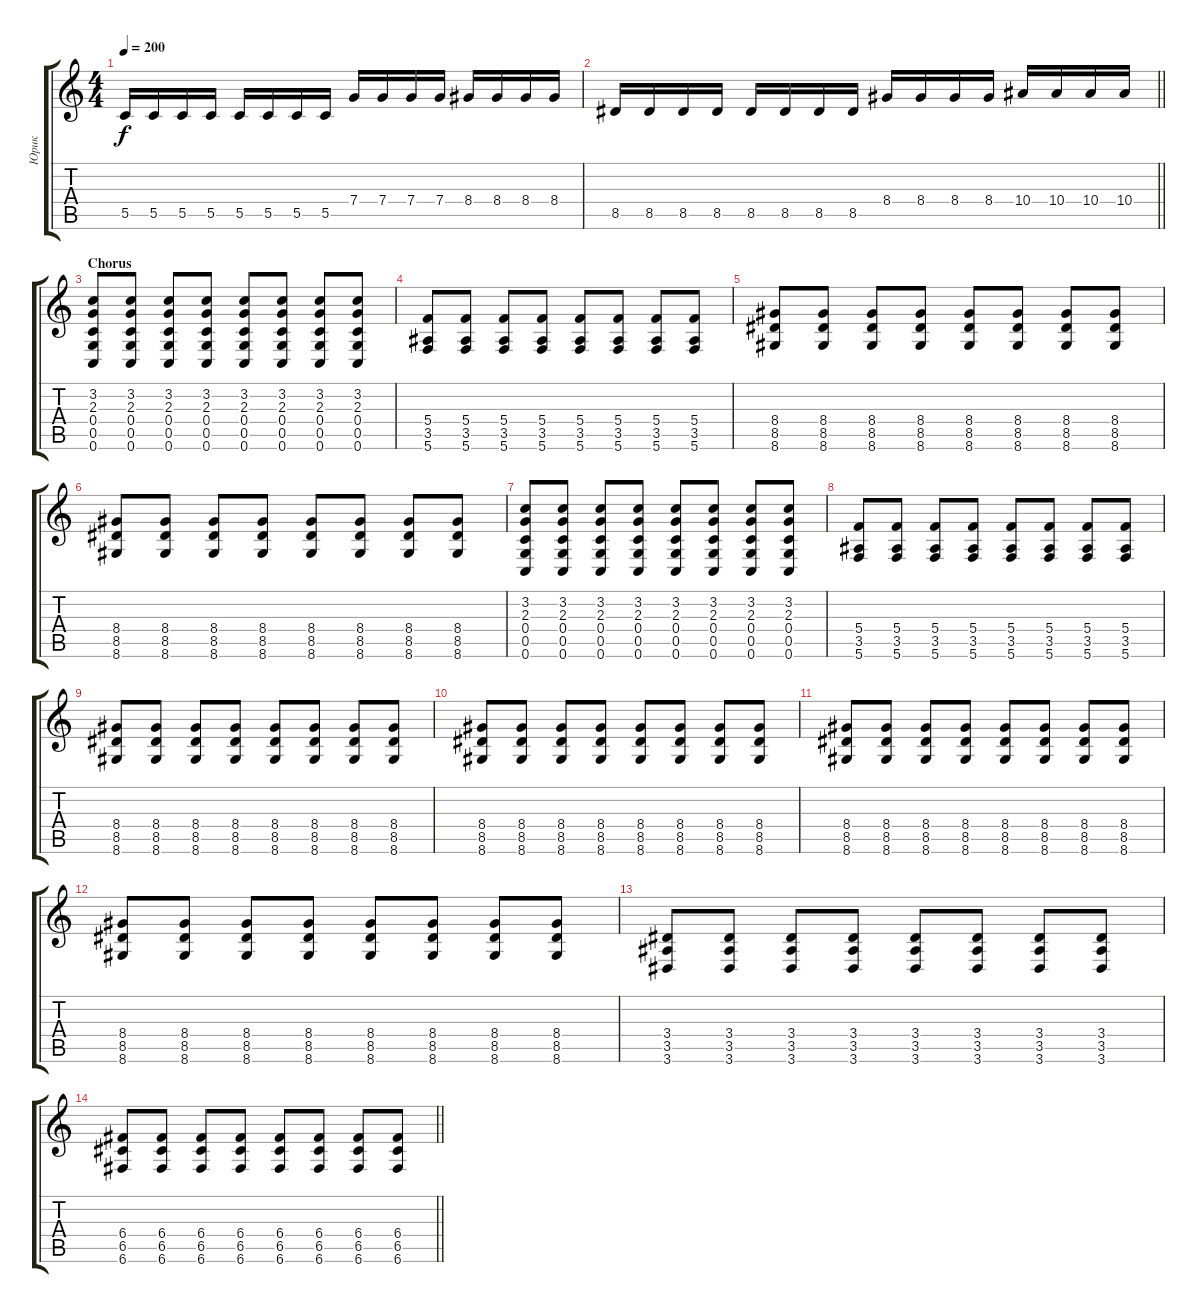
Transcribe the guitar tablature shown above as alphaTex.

\track ("Юрик" "Юрик") {instrument overdrivenguitar}
\staff {score tabs}
\tuning (D4 A3 F3 C3 G2 C2) {hide}
\ts (4 4)
\tempo 200
\clef g2
\ks c
5.5.16{dy f} 5.5.16 5.5.16 5.5.16 5.5.16 5.5.16 5.5.16 5.5.16 7.4.16 7.4.16 7.4.16 7.4.16 8.4.16 8.4.16 8.4.16 8.4.16 |
\barLineRight lightlight
8.5.16 8.5.16 8.5.16 8.5.16 8.5.16 8.5.16 8.5.16 8.5.16 8.4.16 8.4.16 8.4.16 8.4.16 10.4.16 10.4.16 10.4.16 10.4.16 |
\section ("" "Chorus")
(3.2 2.3 0.4 0.5 0.6).8 (3.2 2.3 0.4 0.5 0.6).8 (3.2 2.3 0.4 0.5 0.6).8 (3.2 2.3 0.4 0.5 0.6).8 (3.2 2.3 0.4 0.5 0.6).8 (3.2 2.3 0.4 0.5 0.6).8 (3.2 2.3 0.4 0.5 0.6).8 (3.2 2.3 0.4 0.5 0.6).8 |
(5.4 3.5 5.6).8 (5.4 3.5 5.6).8 (5.4 3.5 5.6).8 (5.4 3.5 5.6).8 (5.4 3.5 5.6).8 (5.4 3.5 5.6).8 (5.4 3.5 5.6).8 (5.4 3.5 5.6).8 |
(8.4 8.5 8.6).8 (8.4 8.5 8.6).8 (8.4 8.5 8.6).8 (8.4 8.5 8.6).8 (8.4 8.5 8.6).8 (8.4 8.5 8.6).8 (8.4 8.5 8.6).8 (8.4 8.5 8.6).8 |
(8.4 8.5 8.6).8 (8.4 8.5 8.6).8 (8.4 8.5 8.6).8 (8.4 8.5 8.6).8 (8.4 8.5 8.6).8 (8.4 8.5 8.6).8 (8.4 8.5 8.6).8 (8.4 8.5 8.6).8 |
(3.2 2.3 0.4 0.5 0.6).8 (3.2 2.3 0.4 0.5 0.6).8 (3.2 2.3 0.4 0.5 0.6).8 (3.2 2.3 0.4 0.5 0.6).8 (3.2 2.3 0.4 0.5 0.6).8 (3.2 2.3 0.4 0.5 0.6).8 (3.2 2.3 0.4 0.5 0.6).8 (3.2 2.3 0.4 0.5 0.6).8 |
(5.4 3.5 5.6).8 (5.4 3.5 5.6).8 (5.4 3.5 5.6).8 (5.4 3.5 5.6).8 (5.4 3.5 5.6).8 (5.4 3.5 5.6).8 (5.4 3.5 5.6).8 (5.4 3.5 5.6).8 |
(8.4 8.5 8.6).8 (8.4 8.5 8.6).8 (8.4 8.5 8.6).8 (8.4 8.5 8.6).8 (8.4 8.5 8.6).8 (8.4 8.5 8.6).8 (8.4 8.5 8.6).8 (8.4 8.5 8.6).8 |
(8.4 8.5 8.6).8 (8.4 8.5 8.6).8 (8.4 8.5 8.6).8 (8.4 8.5 8.6).8 (8.4 8.5 8.6).8 (8.4 8.5 8.6).8 (8.4 8.5 8.6).8 (8.4 8.5 8.6).8 |
(8.4 8.5 8.6).8 (8.4 8.5 8.6).8 (8.4 8.5 8.6).8 (8.4 8.5 8.6).8 (8.4 8.5 8.6).8 (8.4 8.5 8.6).8 (8.4 8.5 8.6).8 (8.4 8.5 8.6).8 |
(8.4 8.5 8.6).8 (8.4 8.5 8.6).8 (8.4 8.5 8.6).8 (8.4 8.5 8.6).8 (8.4 8.5 8.6).8 (8.4 8.5 8.6).8 (8.4 8.5 8.6).8 (8.4 8.5 8.6).8 |
(3.4 3.5 3.6).8 (3.4 3.5 3.6).8 (3.4 3.5 3.6).8 (3.4 3.5 3.6).8 (3.4 3.5 3.6).8 (3.4 3.5 3.6).8 (3.4 3.5 3.6).8 (3.4 3.5 3.6).8 |
\barLineRight lightlight
(6.4 6.5 6.6).8 (6.4 6.5 6.6).8 (6.4 6.5 6.6).8 (6.4 6.5 6.6).8 (6.4 6.5 6.6).8 (6.4 6.5 6.6).8 (6.4 6.5 6.6).8 (6.4 6.5 6.6).8
